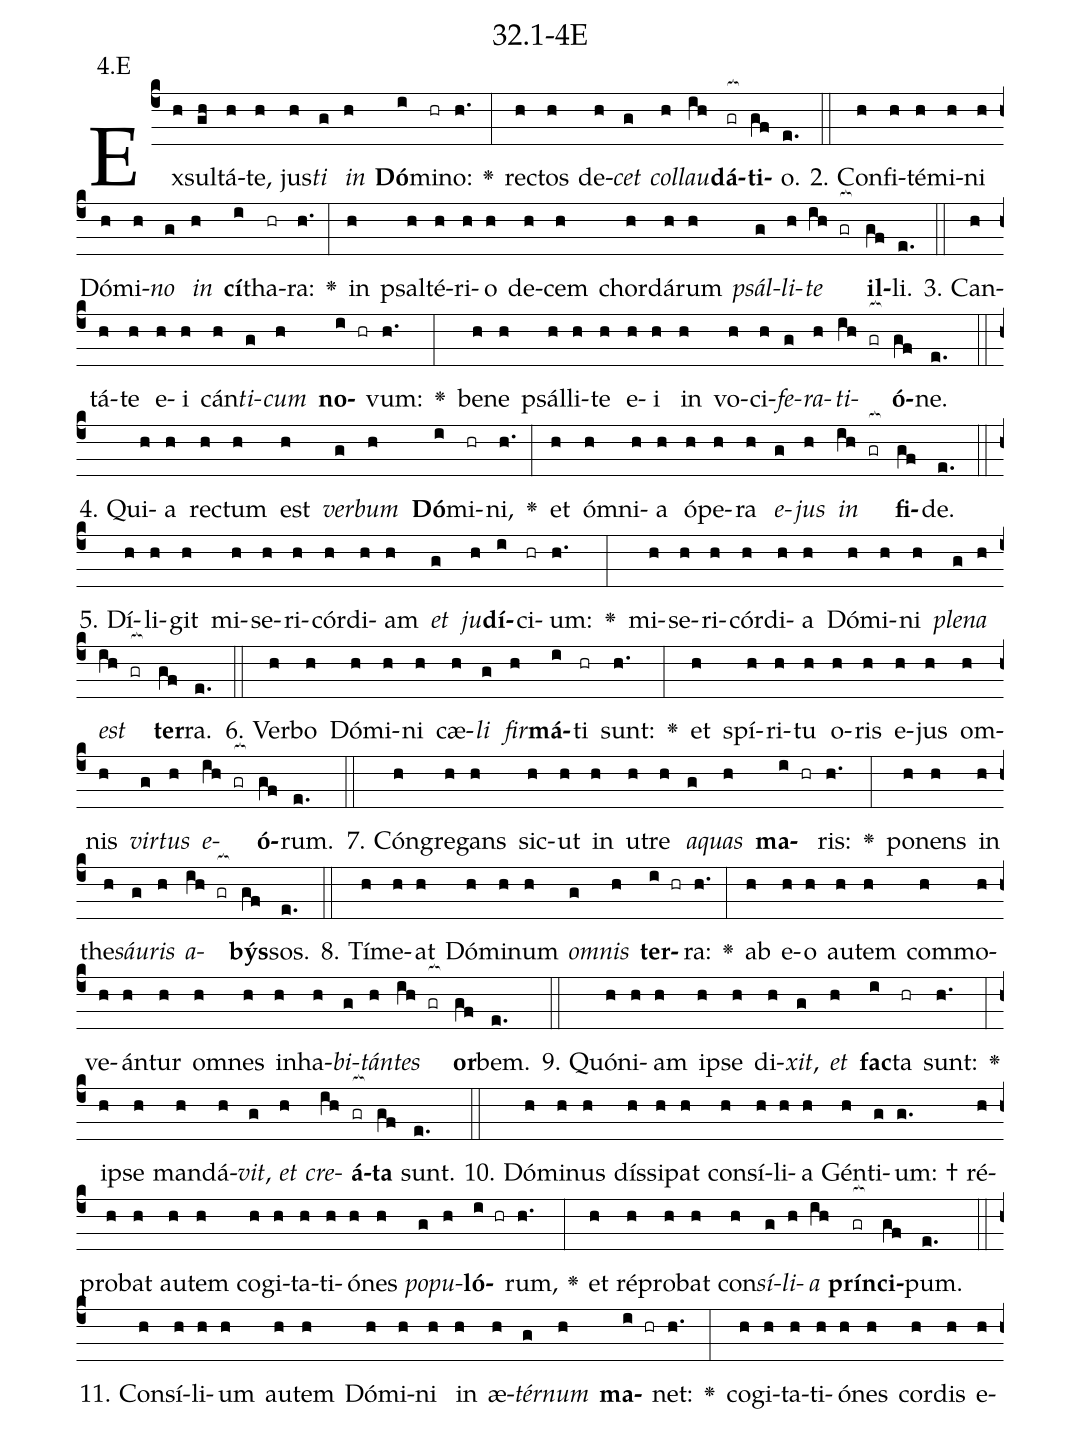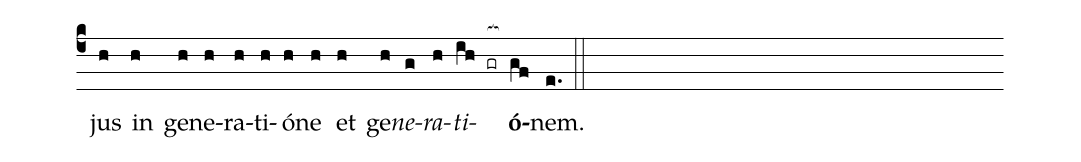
name: 32.1-4E;
annotation: 4.E;
%%
(c4)Ex(h)sul(gh)tá(h)te,(h) jus(h)<i>ti</i>(g) <i>in</i>(h) <b>Dó</b>(i)mi(hr)no:(h.) <v>\greheightstar</v>(:) rec(h)tos(h) de(h)<i>cet</i>(g) <i>col</i>(h)<i>lau</i>(ih)<b>dá</b>(gr[ocb:1{])<b>ti</b>(gf[ocb:0}])o.(e.) (::)
2. Con(h)fi(h)té(h)mi(h)ni(h) Dó(h)mi(h)<i>no</i>(g) <i>in</i>(h) <b>cí</b>(i)tha(hr)ra:(h.) <v>\greheightstar</v>(:) in(h) psal(h)té(h)ri(h)o(h) de(h)cem(h) chor(h)dá(h)rum(h) <i>psál</i>(g)<i>li</i>(h)<i>te</i>(ih gr[ocb:1{]) <b>il</b>(gf[ocb:0}])li.(e.) (::)
3. Can(h)tá(h)te(h) e(h)i(h) cán(h)<i>ti</i>(g)<i>cum</i>(h) <b>no</b>(i hr)vum:(h.) <v>\greheightstar</v>(:) be(h)ne(h) psál(h)li(h)te(h) e(h)i(h) in(h) vo(h)ci(h)<i>fe</i>(g)<i>ra</i>(h)<i>ti</i>(ih gr[ocb:1{])<b>ó</b>(gf[ocb:0}])ne.(e.) (::)
4. Qui(h)a(h) rec(h)tum(h) est(h) <i>ver</i>(g)<i>bum</i>(h) <b>Dó</b>(i)mi(hr)ni,(h.) <v>\greheightstar</v>(:) et(h) óm(h)ni(h)a(h) ó(h)pe(h)ra(h) <i>e</i>(g)<i>jus</i>(h) <i>in</i>(ih gr[ocb:1{]) <b>fi</b>(gf[ocb:0}])de.(e.) (::)
5. Dí(h)li(h)git(h) mi(h)se(h)ri(h)cór(h)di(h)am(h) <i>et</i>(g) <i>ju</i>(h)<b>dí</b>(i)ci(hr)um:(h.) <v>\greheightstar</v>(:) mi(h)se(h)ri(h)cór(h)di(h)a(h) Dó(h)mi(h)ni(h) <i>ple</i>(g)<i>na</i>(h) <i>est</i>(ih gr[ocb:1{]) <b>ter</b>(gf[ocb:0}])ra.(e.) (::)
6. Ver(h)bo(h) Dó(h)mi(h)ni(h) cæ(h)<i>li</i>(g) <i>fir</i>(h)<b>má</b>(i)ti(hr) sunt:(h.) <v>\greheightstar</v>(:) et(h) spí(h)ri(h)tu(h) o(h)ris(h) e(h)jus(h) om(h)nis(h) <i>vir</i>(g)<i>tus</i>(h) <i>e</i>(ih gr[ocb:1{])<b>ó</b>(gf[ocb:0}])rum.(e.) (::)
7. Cón(h)gre(h)gans(h) sic(h)ut(h) in(h) u(h)tre(h) <i>a</i>(g)<i>quas</i>(h) <b>ma</b>(i hr)ris:(h.) <v>\greheightstar</v>(:) po(h)nens(h) in(h) the(h)<i>sáu</i>(g)<i>ris</i>(h) <i>a</i>(ih gr[ocb:1{])<b>býs</b>(gf[ocb:0}])sos.(e.) (::)
8. Tí(h)me(h)at(h) Dó(h)mi(h)num(h) <i>om</i>(g)<i>nis</i>(h) <b>ter</b>(i hr)ra:(h.) <v>\greheightstar</v>(:) ab(h) e(h)o(h) au(h)tem(h) com(h)mo(h)ve(h)án(h)tur(h) om(h)nes(h) in(h)ha(h)<i>bi</i>(g)<i>tán</i>(h)<i>tes</i>(ih gr[ocb:1{]) <b>or</b>(gf[ocb:0}])bem.(e.) (::)
9. Quón(h)i(h)am(h) ip(h)se(h) di(h)<i>xit</i>,(g) <i>et</i>(h) <b>fac</b>(i)ta(hr) sunt:(h.) <v>\greheightstar</v>(:) ip(h)se(h) man(h)dá(h)<i>vit</i>,(g) <i>et</i>(h) <i>cre</i>(ih)<b>á</b>(gr[ocb:1{])<b>ta</b>(gf[ocb:0}]) sunt.(e.) (::)
10. Dó(h)mi(h)nus(h) dís(h)si(h)pat(h) con(h)sí(h)li(h)a(h) Gén(h)ti(g)um: †(g.) ré(h)pro(h)bat(h) au(h)tem(h) co(h)gi(h)ta(h)ti(h)ó(h)nes(h) <i>po</i>(g)<i>pu</i>(h)<b>ló</b>(i hr)rum,(h.) <v>\greheightstar</v>(:) et(h) ré(h)pro(h)bat(h) con(h)<i>sí</i>(g)<i>li</i>(h)<i>a</i>(ih) <b>prín</b>(gr[ocb:1{])<b>ci</b>(gf[ocb:0}])pum.(e.) (::)
11. Con(h)sí(h)li(h)um(h) au(h)tem(h) Dó(h)mi(h)ni(h) in(h) æ(h)<i>tér</i>(g)<i>num</i>(h) <b>ma</b>(i hr)net:(h.) <v>\greheightstar</v>(:) co(h)gi(h)ta(h)ti(h)ó(h)nes(h) cor(h)dis(h) e(h)jus(h) in(h) ge(h)ne(h)ra(h)ti(h)ó(h)ne(h) et(h) ge(h)<i>ne</i>(g)<i>ra</i>(h)<i>ti</i>(ih gr[ocb:1{])<b>ó</b>(gf[ocb:0}])nem.(e.) (::)
